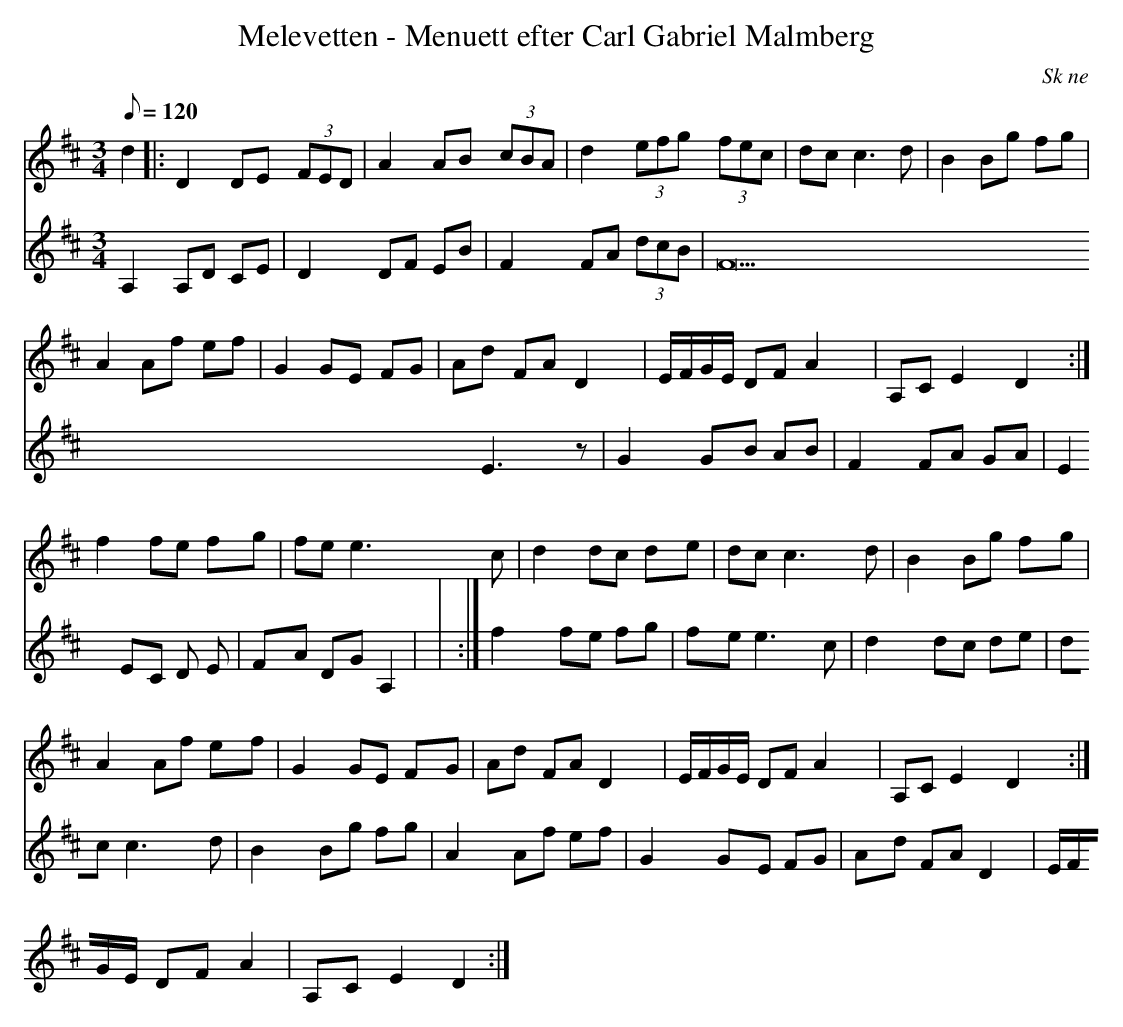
X:1
T:Melevetten - Menuett efter Carl Gabriel Malmberg
M:3/4
L:1/8
O:Sk ne
Q:120
K:D
V:1
d2 |: D2 DE (3FED | A2 AB (3cBA | d2 (3efg (3fec | dc c3 d | B2 Bg fg |
 A2 Af ef | G2 GE FG | Ad FA D2 | E/2F/2G/2E/2 DF A2 | A,C E2 D2 :|
f2 fe fg | fe e3 c | d2 dc de | dc c3 d | B2 Bg fg |
 A2 Af ef | G2 GE FG | Ad FA D2 | E/2F/2G/2E/2 DF A2 | A,C E2 D2 :|
V:2
A,2 A,D CE | D2 DF EB | F2 FA (3dcB | F27 E3 z | G2 GB AB |
 F2 FA GA | E2 EC D E | FA DG A,2 | | :|
f2 fe fg | fe e3 c | d2 dc de | dc c3 d | B2 Bg fg |
 A2 Af ef | G2 GE FG | Ad FA D2 | E/2F/2G/2E/2 DF A2 | A,C E2 D2 :|
